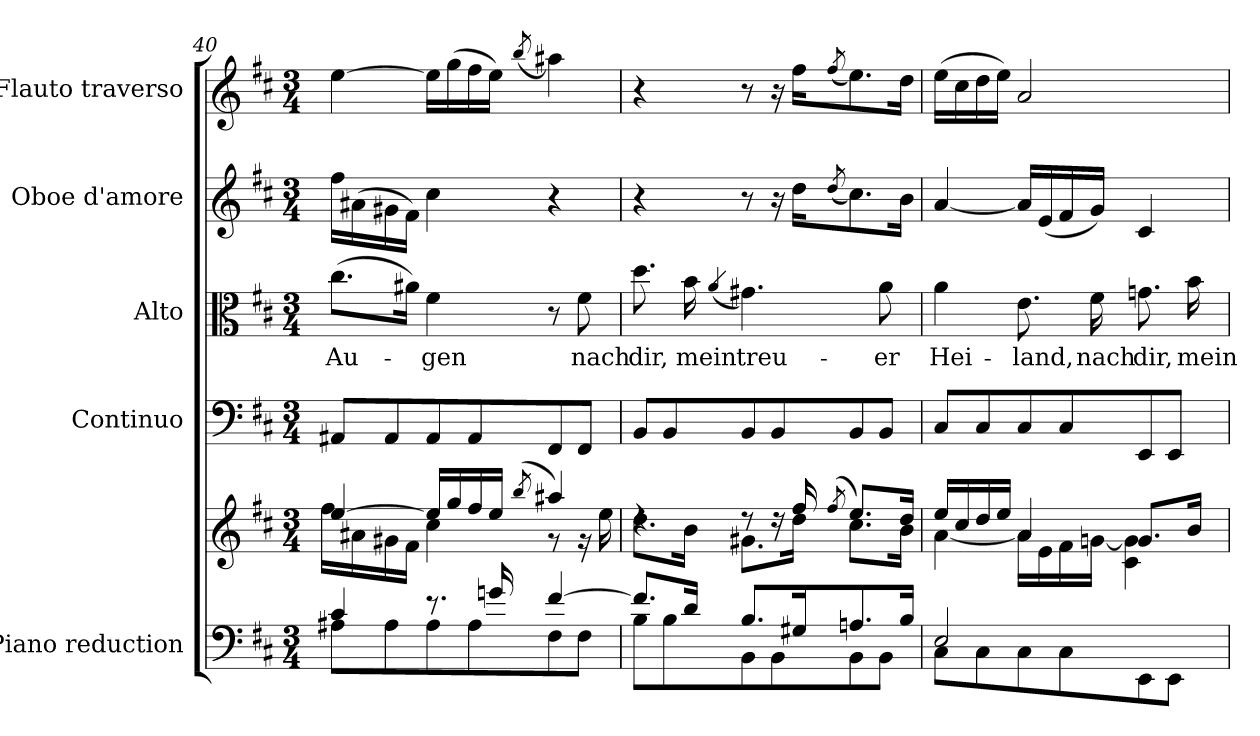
**kern	**kern	**kern	**kern	**text	**kern	**kern
*part5	*part5	*part4	*part3	*part3	*part2	*part1
*staff6	*staff5	*staff4	*staff3	*staff3	*staff2	*staff1
*I"Piano reduction	*	*I"Continuo	*I"Alto	*	*I"Oboe d'amore	*I"Flauto traverso
*I'Pno	*	*	*	*	*I'Ob	*I'Fl
*clefF4	*clefG2	*clefF4	*clefC3	*	*clefG2	*clefG2
*k[f#c#]	*k[f#c#]	*k[f#c#]	*k[f#c#]	*	*k[f#c#]	*k[f#c#]
*M3/4	*M3/4	*M3/4	*M3/4	*	*M3/4	*M3/4
=40	=40	=40	=40	=40	=40	=40
*^	*^	*	*	*	*	*
!	!	!	!	!	!	!LO:LY:b	!	!
4c#/	8A#X\L	[4ee/	16ff#\LL	8AA#X/L	(>8.cc#\L	Au-	16ff#\LL	[4ee\
.	.	.	16a#X\	.	.	.	(>16a#X\	.
.	8A#\	.	16g#X\	8AA#/	.	.	16g#X\	.
.	.	.	16f#\JJ	.	16a#X\Jk)	.	16f#\JJ)	.
!	!	!	!	!	!	!LO:LY:b	!	!
8.r	8A#\	16ee/LL]	4cc#\	8AA#/	4f#\	-gen	4cc#\	16ee\LL]
.	.	16gg/	.	.	.	.	.	(>16gg\
.	8A#\	16ff#/	.	8AA#/	.	.	.	16ff#\
16gn/	.	16ee/JJ	.	.	.	.	.	16ee\JJ)
.	.	(>8qbb/	.	.	.	.	.	(<8qbb/
[4f#/	8F#\	4aa#X/)	8r	8FF#/	8r	.	4r	4aa#X\)
!	!	!	!	!	!	!LO:LY:b	!	!
.	8F#\J	.	16r	8FF#/J	8f#\	nach	.	.
.	.	.	16ee\	.	.	.	.	.
=41	=41	=41	=41	=41	=41	=41	=41	=41
!	!	!	!	!	!	!LO:LY:b	!	!
8.f#/L]	8B\L	4rdd	8.dd\L	8BB/L	8.dd\	dir,	4r	4r
.	8B\	.	.	8BB/	.	.	.	.
!	!	!	!	!	!	!LO:LY:b	!	!
16d/Jk	.	.	16b\Jk	.	16b\	mein	.	.
.	.	.	.	.	(<4qa/	.	.	.
!	!	!	!	!	!	!LO:LY:b	!	!
8.B/L	8BB\	8rdd	8.g#X\L	8BB/	4.g#X\)	treu-	8r	8r
.	8BB\	16rdd	.	8BB/	.	.	16r	16r
16G#X/K	.	16ff#/	16dd\Jk	.	.	.	16dd\KL	16ff#\KL
.	.	(<8qff#/	.	.	.	.	(<8qdd/	(<8qff#/
8.An/	8BB\	8.ee/L)	8.cc#\L	8BB/	.	.	8.cc#\)	8.ee\)
!	!	!	!	!	!	!LO:LY:b	!	!
.	8BB\J	.	.	8BB/J	8a\	-er	.	.
16B/Jk	.	16dd/Jk	16b\Jk	.	.	.	16b\Jk	16dd\Jk
=42	=42	=42	=42	=42	=42	=42	=42	=42
!	!	!	!	!	!	!LO:LY:b	!	!
2E/	8C#\L	16ee/LL	[4a\	8C#/L	4a\	Hei-	[4a/	(>16ee\LL
.	.	16cc#/	.	.	.	.	.	16cc#\
.	8C#\	16dd/	.	8C#/	.	.	.	16dd\
.	.	16ee/JJ	.	.	.	.	.	16ee\JJ)
!	!	!	!	!	!	!LO:LY:b	!	!
.	8C#\	4a/	16a\LL]	8C#/	8.e\	-land,	16a/LL]	2a/
.	.	.	16e\	.	.	.	(<16e/	.
.	8C#\	.	16f#\	8C#/	.	.	16f#/	.
!	!	!	!	!	!	!LO:LY:b	!	!
.	.	.	[16gn\JJ	.	16f#\	nach	16g/JJ)	.
!	!	!	!	!	!	!LO:LY:b	!	!
4ryy	8EE\	8.g/L	4c#\ 4g\]	8EE/	8.gn\	dir,	4c#/	.
.	8EE\J	.	.	8EE/J	.	.	.	.
!	!	!	!	!	!	!LO:LY:b	!	!
.	.	16b/Jk	.	.	16b\	mein	.	.
*v	*v	*	*	*	*	*	*	*
*	*v	*v	*	*	*	*	*
=	=	=	=	=	=	=
*-	*-	*-	*-	*-	*-	*-
